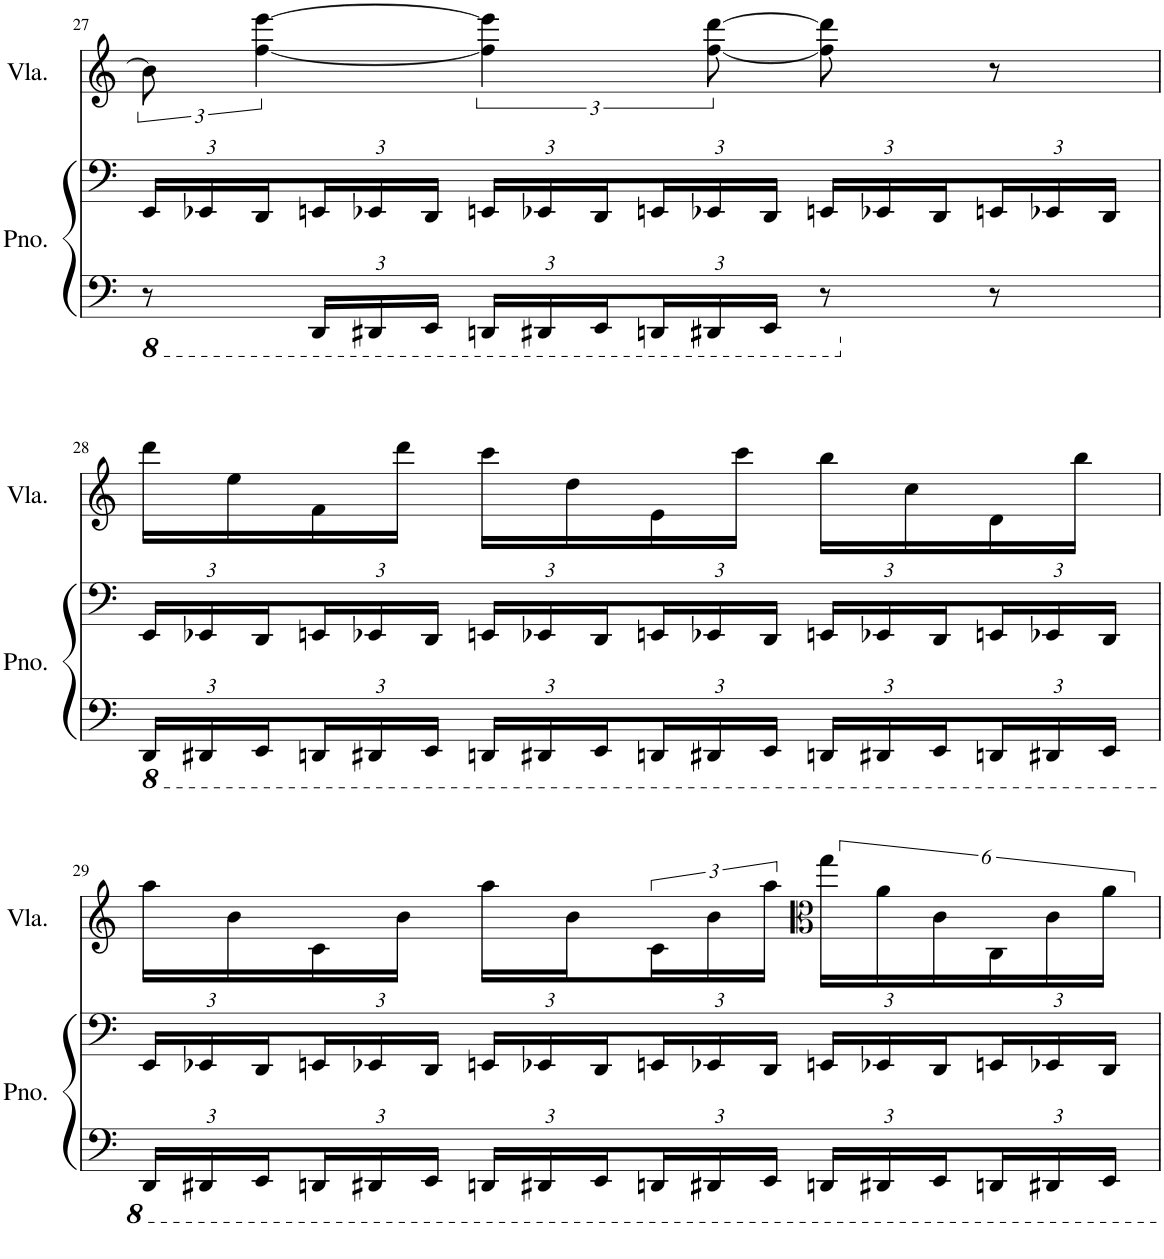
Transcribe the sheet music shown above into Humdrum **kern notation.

**kern	**kern	**kern
*part2	*part2	*part1
*staff3	*staff2	*staff1
*I"Piano	*	*I"Viola
*I'Pno.	*	*I'Vla.
!!LO:PB:g=z
*clefF4	*clefF4	*clefG2
*k[]	*k[]	*k[]
*M3/4	*M3/4	*M3/4
*8ba	*	*
*	*Xbrackettup	*
=27	=27	=27
8r	24EE/LL	12b\]
.	24EE-X/	.
.	24DD/	[6ff\ [6eee\
*Xbrackettup	*	*
24DDD/LL	24EEn/	.
24DDD#X/	24EE-X/	.
24EEE/JJ	24DD/JJ	.
24DDDn/LL	24EEn/LL	6ff\] 6eee\]
24DDD#X/	24EE-X/	.
24EEE/	24DD/	.
24DDDn/	24EEn/	.
24DDD#X/	24EE-X/	[12ff\ [12ddd\
24EEE/JJ	24DD/JJ	.
8r	24EEn/LL	8ff\] 8ddd\]
.	24EE-X/	.
.	24DD/	.
*X8ba	*	*
8r	24EEn/	8r
.	24EE-X/	.
.	24DD/JJ	.
!!LO:LB:g=z
=28	=28	=28
24DDD/LL	24EE/LL	16ddd\LL
24DDD#X/	24EE-X/	.
.	.	16ee\
24EEE/	24DD/	.
24DDDn/	24EEn/	16f\
24DDD#X/	24EE-X/	.
.	.	16ddd\JJ
24EEE/JJ	24DD/JJ	.
24DDDn/LL	24EEn/LL	16ccc\LL
24DDD#X/	24EE-X/	.
.	.	16dd\
24EEE/	24DD/	.
24DDDn/	24EEn/	16e\
24DDD#X/	24EE-X/	.
.	.	16ccc\JJ
24EEE/JJ	24DD/JJ	.
24DDDn/LL	24EEn/LL	16bb\LL
24DDD#X/	24EE-X/	.
.	.	16cc\
24EEE/	24DD/	.
24DDDn/	24EEn/	16d\
24DDD#X/	24EE-X/	.
.	.	16bb\JJ
24EEE/JJ	24DD/JJ	.
!!LO:LB:g=z
=29	=29	=29
24DDD/LL	24EE/LL	16aa\LL
24DDD#X/	24EE-X/	.
.	.	16b\
24EEE/	24DD/	.
24DDDn/	24EEn/	16c\
24DDD#X/	24EE-X/	.
.	.	16b\JJ
24EEE/JJ	24DD/JJ	.
24DDDn/LL	24EEn/LL	16aa\LL
24DDD#X/	24EE-X/	.
.	.	16b\
24EEE/	24DD/	.
24DDDn/	24EEn/	24c\
24DDD#X/	24EE-X/	24b\
24EEE/JJ	24DD/JJ	24aa\JJ
*	*	*clefC3
24DDDn/LL	24EEn/LL	24gg\LL
24DDD#X/	24EE-X/	24a\
24EEE/	24DD/	24c\
24DDDn/	24EEn/	24C\
24DDD#X/	24EE-X/	24c\
24EEE/JJ	24DD/JJ	24a\JJ
=	=	=
*-	*-	*-
